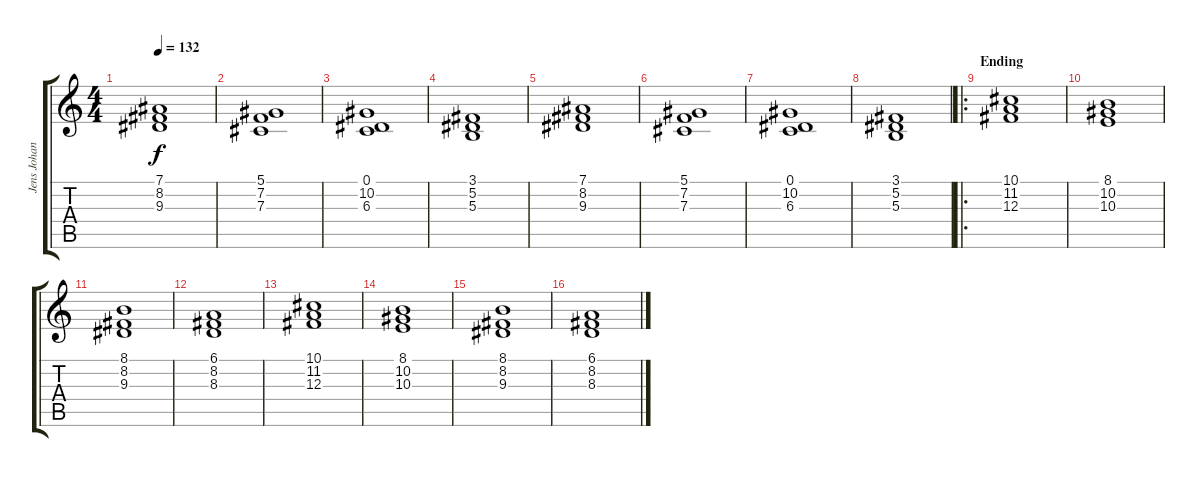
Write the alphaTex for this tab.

\track ("Jens Johansson (Keyboard)" "Jens Johan") {instrument choiraahs}
\staff {score tabs}
\tuning (Eb4 Bb3 Gb3 Db3 Ab2 Eb2) {hide}
\ts (4 4)
\tempo 132
\clef g2
\ks c
(7.1 8.2 9.3).1{dy f} |
(5.1 7.2 7.3).1 |
(0.1 10.2 6.3).1 |
(3.1 5.2 5.3).1 |
(7.1 8.2 9.3).1 |
(5.1 7.2 7.3).1 |
(0.1 10.2 6.3).1 |
(3.1 5.2 5.3).1 |
\ro
\section ("" "Ending")
(10.1 11.2 12.3).1 |
(8.1 10.2 10.3).1 |
(8.1 8.2 9.3).1 |
(6.1 8.2 8.3).1 |
(10.1 11.2 12.3).1 |
(8.1 10.2 10.3).1 |
(8.1 8.2 9.3).1 |
(6.1 8.2 8.3).1
